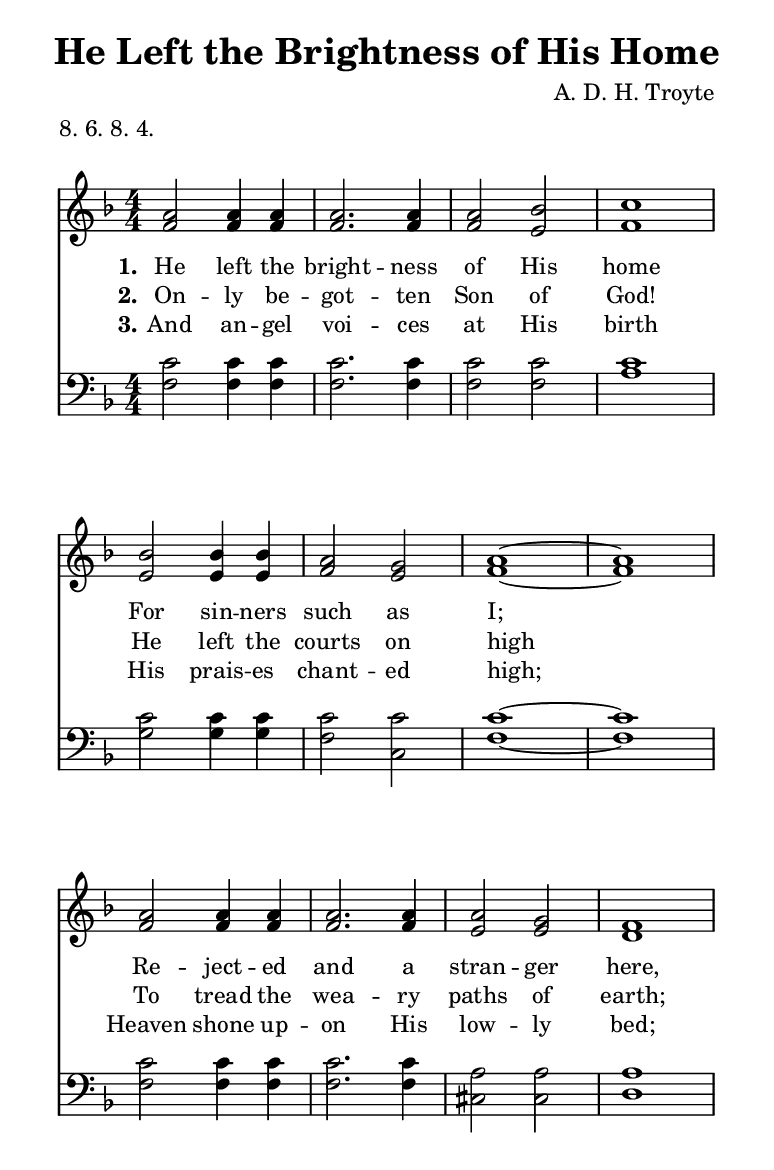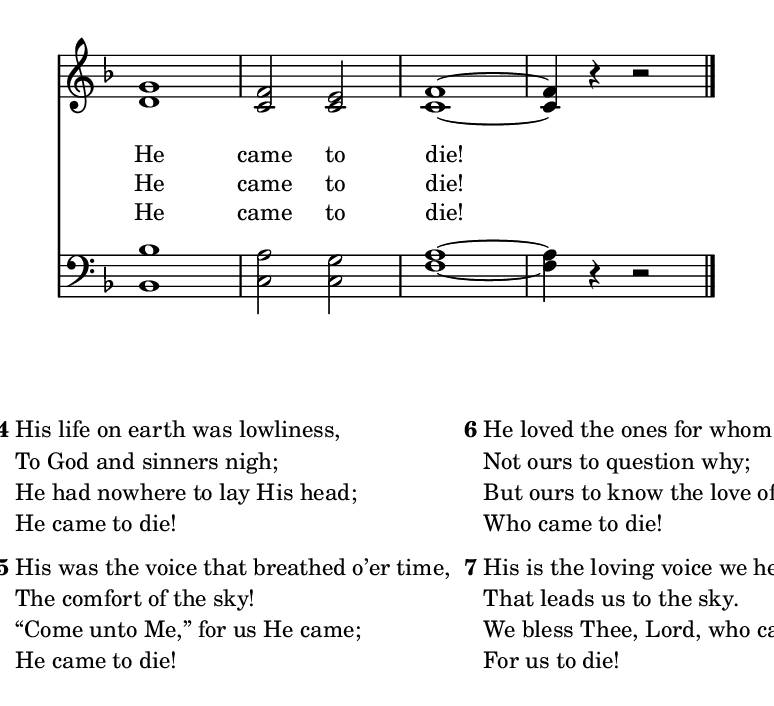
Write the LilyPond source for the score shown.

\include "common/global.ily"
\paper {
  \include "common/paper.ily"
  %ragged-bottom = ##t
  ragged-last-bottom = ##t
  %systems-per-page = ##f
  %page-count = ##f
  system-count = #(cond (is-eogsized 2) (#t #f))
}

\header{
  hymnnumber = "137"
  title = "He Left the Brightness of His Home"
  tunename = "Troyte (Adapted)" % original says "Troyte. Adpt."
  meter = "8. 6. 8. 4."
  %poet = ""
  composer = "A. D. H. Troyte"
  %copyright = ""
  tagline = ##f
}

% for fermata in MIDI
ta = { \tempo 2=80 }
tb = { \tempo 2=40 }

patternAA = { c2 c4 c4 | c2. c4 | c2 c2 | c1 }
patternBA = { c2 c4 c4 | c2 c2 | c1 ~ | c1 }
patternCA = { c1 | c2 c2 | c1 ~ | c4 c4 c2 }

global = {
  \include "common/overrides.ily"
  \override Staff.TimeSignature.style = #'numbered
  \time 4/4
  \override Score.MetronomeMark.transparent = ##t % hide all fermata changes too
  \ta
  \key f \major
  %\partial 4
  \autoBeamOff
}

notesSoprano = {
\global
\relative c'' {

  \changePitch \patternAA { a a a | a a | a bes | c }
  \changePitch \patternBA { bes bes bes | a g | a | a }
  \changePitch \patternAA { a a a | a a | a g | f }
  \changePitch \patternCA { g | f e | f f r r }

  \bar "|."

}
}

notesAlto = {
\global
\relative e' {

  \changePitch \patternAA { f f f | f f | f e | f }
  \changePitch \patternBA { e e e | f e | f | f }
  \changePitch \patternAA { f f f | f f | e e | d }
  \changePitch \patternCA { d | c c | c | c r r }

}
}

notesTenor = {
\global
\relative a {

  \changePitch \patternAA { c c c | c c | c c | c }
  \changePitch \patternBA { c c c | c c | c | c }
  \changePitch \patternAA { c c c | c c | a a | a }
  \changePitch \patternCA { bes | a g | a | a r r }

}
}

notesBass = {
\global
\relative f {

  \changePitch \patternAA { f f f | f f | f f | a }
  \changePitch \patternBA { g g g | f c | f | f }
  \changePitch \patternAA { f f f | f f | cis cis | d }
  \changePitch \patternCA { bes | c c | f | f r r }

}
}

wordsA = \lyricmode {
\set stanza = "1."

He left the bright -- ness of His home
For sin -- ners such as I;
Re -- ject -- ed and a stran -- ger here,
He came to die!

}

wordsB = \lyricmode {
\set stanza = "2."

On -- ly be -- got -- ten Son of God!
He left the courts on high
To tread the wea -- ry paths of earth;
He came to die!

}

wordsC = \lyricmode {
\set stanza = "3."

And an -- gel voi -- ces at His birth
His prais -- es chant -- ed high;
Heaven shone up -- on His low -- ly bed;
He came to die!

}

wordsD = \markuplist {

\line { His life on earth was lowliness, }
\line { To God and sinners nigh; }
\line { He had nowhere to lay His head; }
\line { He came to die! }

}

wordsE = \markuplist {

\line { His was the voice that breathed o’er time, }
\line { The comfort of the sky! }
\line { “Come unto Me,” for us He came; }
\line { He came to die! }

}

wordsF = \markuplist {

\line { He loved the ones for whom He died— }
\line { Not ours to question why; }
\line { But ours to know the love of Him, }
\line { Who came to die! }

}

wordsG = \markuplist {

\line { His is the loving voice we hear }
\line { That leads us to the sky. }
\line { We bless Thee, Lord, who came to earth }
\line { For us to die! }

}

\score {
  \context ChoirStaff <<
    \context Staff = upper <<
      \set ChoirStaff.systemStartDelimiter = #'SystemStartBar
      \set ChoirStaff.printPartCombineTexts = ##f
      \partcombine #'(2 . 9) \notesSoprano \notesAlto
      \context NullVoice = sopranos { \voiceOne << \notesSoprano >> }
      \context NullVoice = altos { \voiceTwo << \notesAlto >> }
      \context Lyrics = one   \lyricsto sopranos \wordsA
      \context Lyrics = two   \lyricsto sopranos \wordsB
      \context Lyrics = three \lyricsto sopranos \wordsC
    >>
    \context Staff = men <<
      \clef bass
      \set ChoirStaff.printPartCombineTexts = ##f
      \partcombine #'(2 . 9) \notesTenor \notesBass
      \context NullVoice = tenors { \voiceOne << \notesTenor >> }
      \context NullVoice = basses { \voiceTwo << \notesBass >> }
    >>
  >>
  \layout {
    \include "common/layout.ily"
  }
  \midi{
    \include "common/midi.ily"
  }
}

\noPageBreak

\markup { \fill-line {
  \hspace #0.1
  \column {
  \line{ \bold 4 \column { \wordsD } } \combine \null \vspace #0.4
  \line{ \bold 5 \column { \wordsE } }
  }
  \hspace #0.1
  \column {
  \line{ \bold 6 \column { \wordsF } } \combine \null \vspace #0.4
  \line{ \bold 7 \column { \wordsG } }
  }
  \hspace #0.1
} }

\version "2.19.49"  % necessary for upgrading to future LilyPond versions.

% vi:set et ts=2 sw=2 ai nocindent syntax=lilypond:
